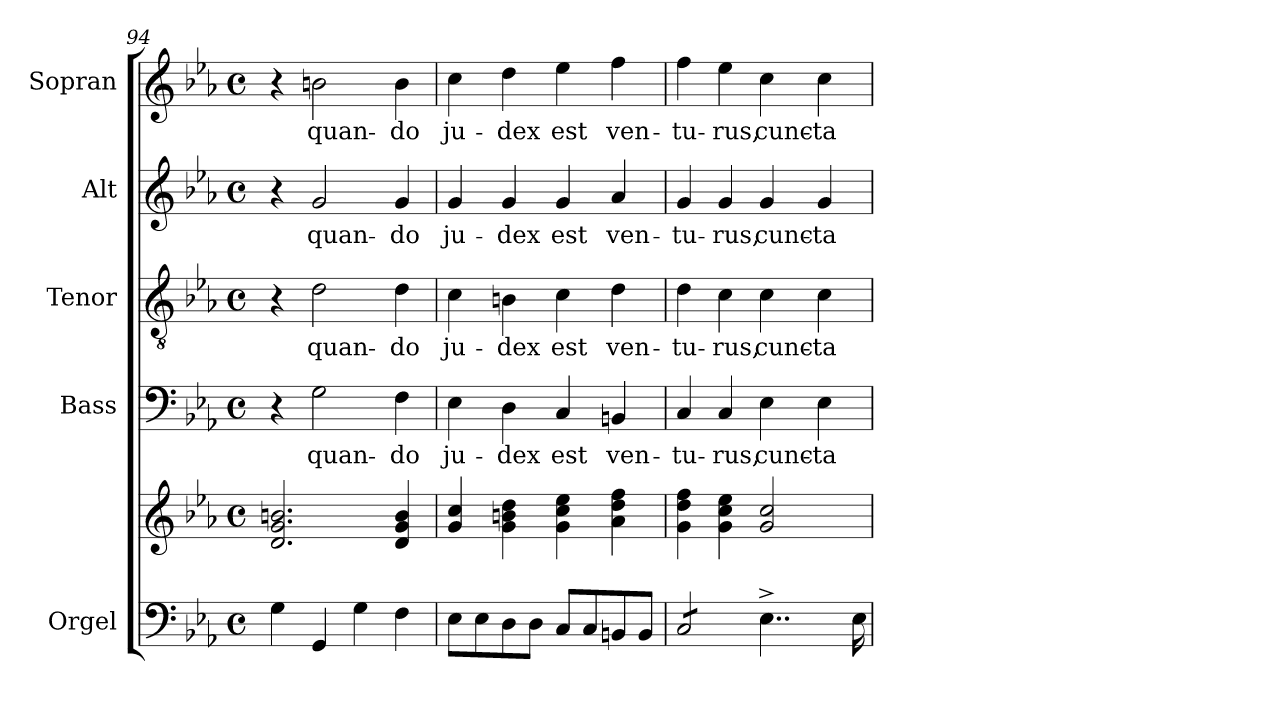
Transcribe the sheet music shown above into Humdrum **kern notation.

**kern	**kern	**kern	**text	**kern	**text	**kern	**text	**kern	**text
*part5	*part5	*part4	*part4	*part3	*part3	*part2	*part2	*part1	*part1
*staff6	*staff5	*staff4	*staff4	*staff3	*staff3	*staff2	*staff2	*staff1	*staff1
*I"Orgel	*	*I"Bass	*	*I"Tenor	*	*I"Alt	*	*I"Sopran	*
*I'Org.	*	*I'B.	*	*I'T.	*	*I'A.	*	*I'S.	*
*clefF4	*clefG2	*clefF4	*	*clefGv2	*	*clefG2	*	*clefG2	*
*k[b-e-a-]	*k[b-e-a-]	*k[b-e-a-]	*	*k[b-e-a-]	*	*k[b-e-a-]	*	*k[b-e-a-]	*
*E-:	*E-:	*E-:	*	*E-:	*	*E-:	*	*E-:	*
*M4/4	*M4/4	*M4/4	*	*M4/4	*	*M4/4	*	*M4/4	*
*met(c)	*met(c)	*met(c)	*	*met(c)	*	*met(c)	*	*met(c)	*
=94	=94	=94	=94	=94	=94	=94	=94	=94	=94
4G\	2.d/ 2.g/ 2.bn/	4r	.	4r	.	4r	.	4r	.
!	!	!	!LO:LY:b	!	!LO:LY:b	!	!LO:LY:b	!	!LO:LY:b
4GG/	.	2G\	quan-	2d\	quan-	2g/	quan-	2bn\	quan-
4G\	.	.	.	.	.	.	.	.	.
!	!	!	!LO:LY:b	!	!LO:LY:b	!	!LO:LY:b	!	!LO:LY:b
4F\	4d/ 4g/ 4b/	4F\	-do	4d\	-do	4g/	-do	4b\	-do
!!LO:PB:g=z
=95	=95	=95	=95	=95	=95	=95	=95	=95	=95
!	!	!	!LO:LY:b	!	!LO:LY:b	!	!LO:LY:b	!	!LO:LY:b
8E-\L	4g/ 4cc/	4E-\	ju-	4c\	ju-	4g/	ju-	4cc\	ju-
8E-\	.	.	.	.	.	.	.	.	.
!	!	!	!LO:LY:b	!	!LO:LY:b	!	!LO:LY:b	!	!LO:LY:b
8D\	4g\ 4bn\ 4dd\	4D\	-dex	4Bn\	-dex	4g/	-dex	4dd\	-dex
8D\J	.	.	.	.	.	.	.	.	.
!	!	!	!LO:LY:b	!	!LO:LY:b	!	!LO:LY:b	!	!LO:LY:b
8C/L	4g\ 4cc\ 4ee-\	4C/	est	4c\	est	4g/	est	4ee-\	est
8C/	.	.	.	.	.	.	.	.	.
!	!	!	!LO:LY:b	!	!LO:LY:b	!	!LO:LY:b	!	!LO:LY:b
8BBn/	4a-\ 4dd\ 4ff\	4BBn/	ven-	4d\	ven-	4a-/	ven-	4ff\	ven-
8BB/J	.	.	.	.	.	.	.	.	.
=96	=96	=96	=96	=96	=96	=96	=96	=96	=96
!	!	!	!LO:LY:b	!	!LO:LY:b	!	!LO:LY:b	!	!LO:LY:b
*tremolo	*	*	*	*	*	*	*	*	*
8C/L	4g\ 4dd\ 4ff\	4C/	-tu-	4d\	-tu-	4g/	-tu-	4ff\	-tu-
8C/	.	.	.	.	.	.	.	.	.
!	!	!	!LO:LY:b	!	!LO:LY:b	!	!LO:LY:b	!	!LO:LY:b
8C/	4g\ 4cc\ 4ee-\	4C/	-rus,	4c\	-rus,	4g/	-rus,	4ee-\	-rus,
8C/J	.	.	.	.	.	.	.	.	.
*Xtremolo	*	*	*	*	*	*	*	*	*
!	!	!	!LO:LY:b	!	!LO:LY:b	!	!LO:LY:b	!	!LO:LY:b
4..E-^>\	2g/ 2cc/	4E-\	cunc-	4c\	cunc-	4g/	cunc-	4cc\	cunc-
!	!	!	!LO:LY:b	!	!LO:LY:b	!	!LO:LY:b	!	!LO:LY:b
.	.	4E-\	-ta	4c\	-ta	4g/	-ta	4cc\	-ta
16E-\	.	.	.	.	.	.	.	.	.
=	=	=	=	=	=	=	=	=	=
*-	*-	*-	*-	*-	*-	*-	*-	*-	*-
